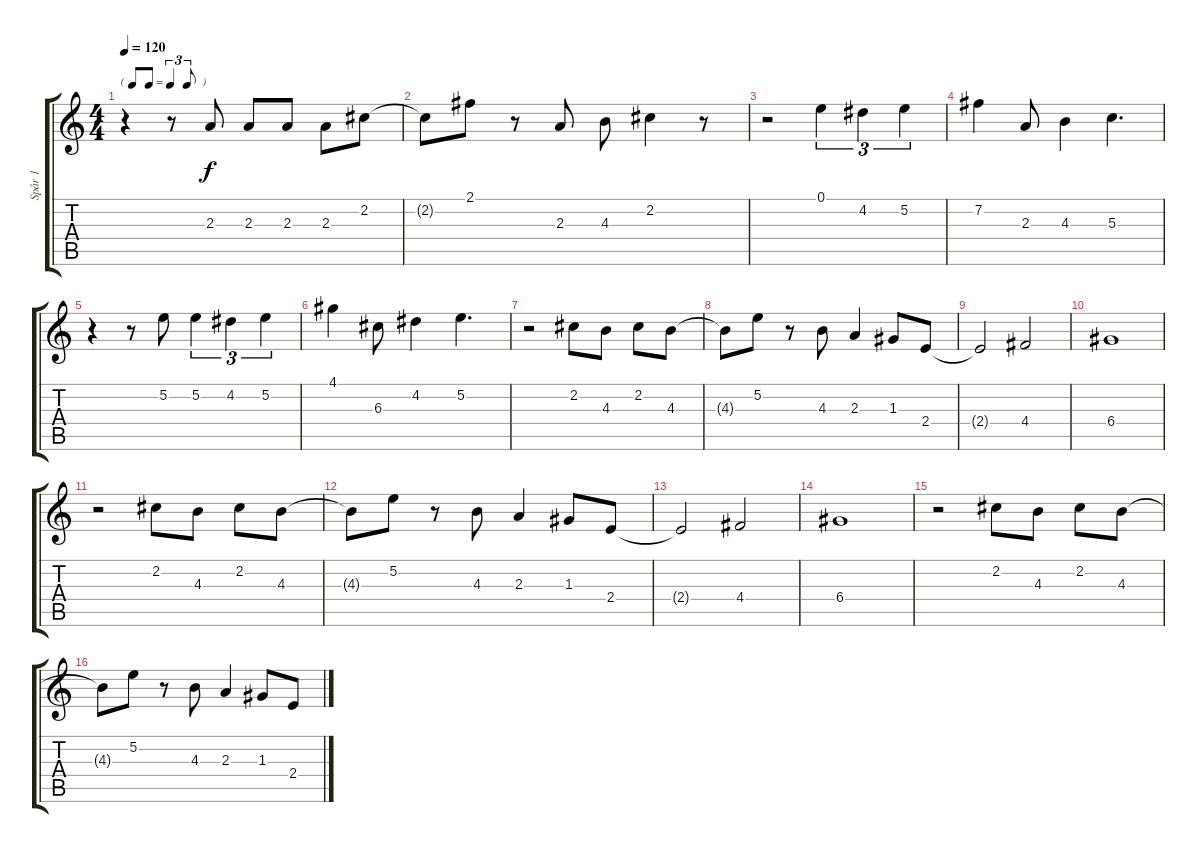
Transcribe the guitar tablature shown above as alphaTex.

\track ("Spår 1" "Spår 1") {instrument electricguitarjazz}
\staff {score tabs}
\tuning (E4 B3 G3 D3 A2 E2) {hide}
\ts (4 4)
\tf triplet8th
\tempo 120
\clef g2
\ks c
r.4{dy f} r.8 2.3.8 2.3.8 2.3.8 2.3.8 2.2.8 |
2.2{t}.8 2.1.8 r.8 2.3.8 4.3.8 2.2.4 r.8 |
r.2 0.1.4{tu (3 2)} 4.2.4{tu (3 2)} 5.2.4{tu (3 2)} |
7.2.4 2.3.8 4.3.4 5.3.4{d} |
r.4 r.8 5.2.8 5.2.4{tu (3 2)} 4.2.4{tu (3 2)} 5.2.4{tu (3 2)} |
4.1.4 6.3.8 4.2.4 5.2.4{d} |
r.2 2.2.8 4.3.8 2.2.8 4.3.8 |
4.3{t}.8 5.2.8 r.8 4.3.8 2.3.4 1.3.8 2.4.8 |
2.4{t}.2 4.4.2 |
6.4.1 |
r.2 2.2.8 4.3.8 2.2.8 4.3.8 |
4.3{t}.8 5.2.8 r.8 4.3.8 2.3.4 1.3.8 2.4.8 |
2.4{t}.2 4.4.2 |
6.4.1 |
r.2 2.2.8 4.3.8 2.2.8 4.3.8 |
4.3{t}.8 5.2.8 r.8 4.3.8 2.3.4 1.3.8 2.4.8
